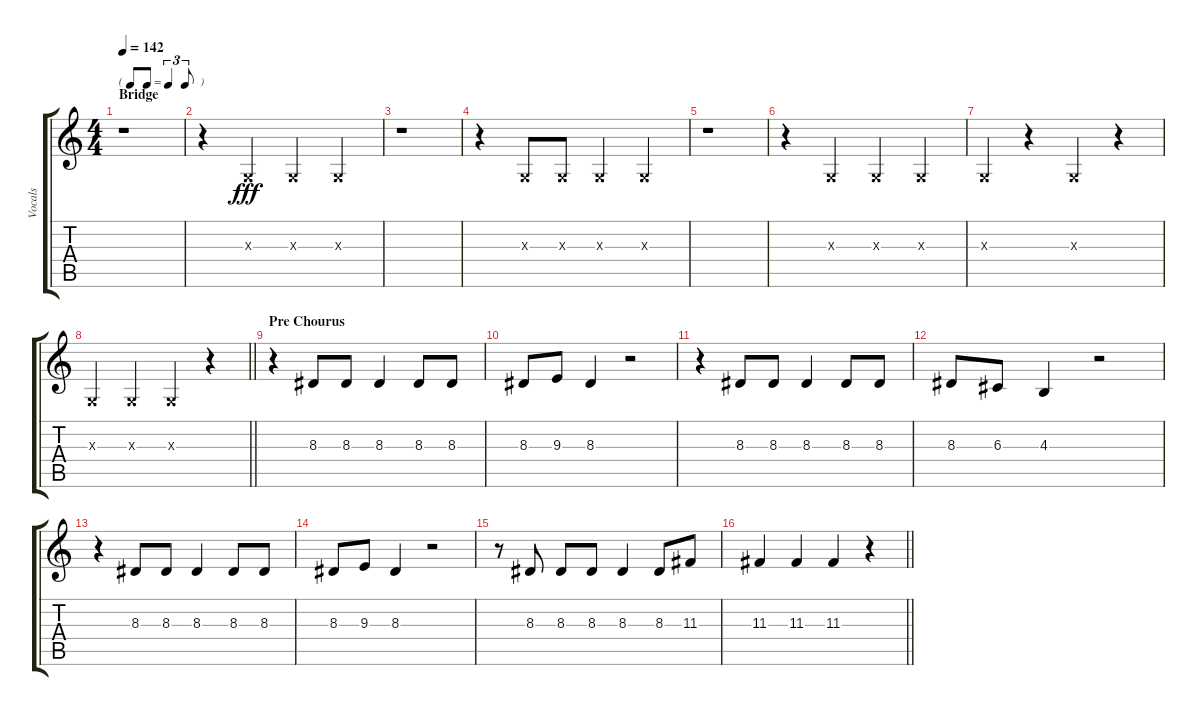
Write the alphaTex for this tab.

\track ("Vocals" "Vocals") {instrument lead6voice}
\staff {score tabs}
\tuning (E4 B3 G3 D3 A2 E2) {hide}
\ts (4 4)
\tf triplet8th
\section ("" "Bridge")
\tempo 142
\clef g2
\ks c
r.1{dy fff} |
r.4 0.3{x}.4 0.3{x}.4 0.3{x}.4 |
r.1 |
r.4 0.3{x}.8 0.3{x}.8 0.3{x}.4 0.3{x}.4 |
r.1 |
r.4 0.3{x}.4 0.3{x}.4 0.3{x}.4 |
0.3{x}.4 r.4 0.3{x}.4 r.4 |
\barLineRight lightlight
0.3{x}.4 0.3{x}.4 0.3{x}.4 r.4 |
\section ("" "Pre Chourus")
r.4 8.3.8 8.3.8 8.3.4 8.3.8 8.3.8 |
8.3.8 9.3.8 8.3.4 r.2 |
r.4 8.3.8 8.3.8 8.3.4 8.3.8 8.3.8 |
8.3.8 6.3.8 4.3.4 r.2 |
r.4 8.3.8 8.3.8 8.3.4 8.3.8 8.3.8 |
8.3.8 9.3.8 8.3.4 r.2 |
r.8 8.3.8 8.3.8 8.3.8 8.3.4 8.3.8 11.3.8 |
\barLineRight lightlight
11.3.4 11.3.4 11.3.4 r.4
